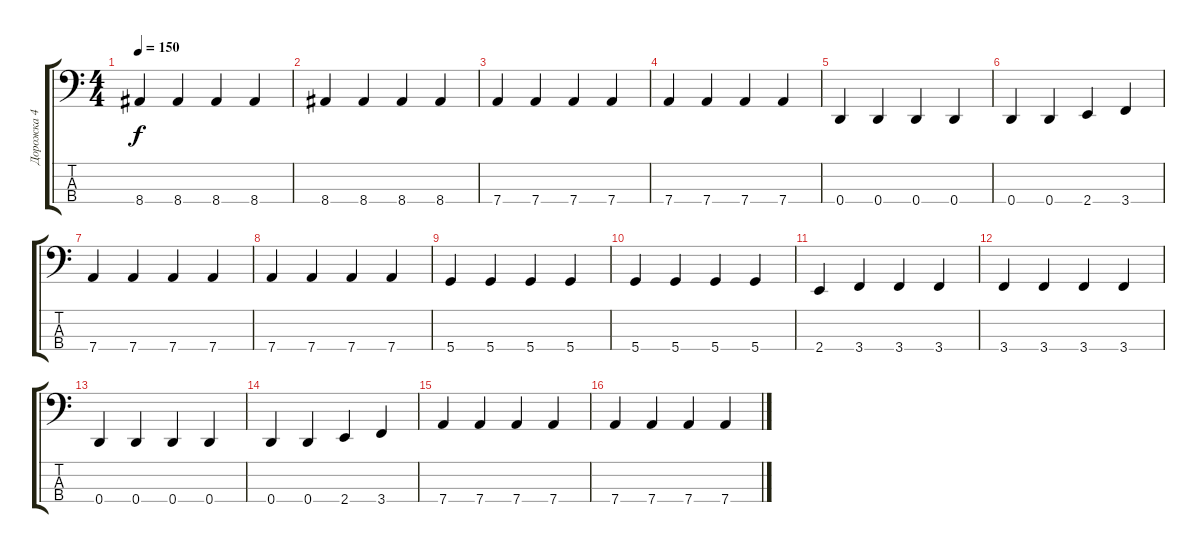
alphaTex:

\track ("Дорожка 4" "Дорожка 4") {instrument electricbasspick}
\staff {score tabs}
\tuning (G2 D2 A1 D1) {hide}
\ts (4 4)
\tempo 150
\clef f4
\ks c
8.4.4{dy f} 8.4.4 8.4.4 8.4.4 |
8.4.4 8.4.4 8.4.4 8.4.4 |
7.4.4 7.4.4 7.4.4 7.4.4 |
7.4.4 7.4.4 7.4.4 7.4.4 |
0.4.4 0.4.4 0.4.4 0.4.4 |
0.4.4 0.4.4 2.4.4 3.4.4 |
7.4.4 7.4.4 7.4.4 7.4.4 |
7.4.4 7.4.4 7.4.4 7.4.4 |
5.4.4 5.4.4 5.4.4 5.4.4 |
5.4.4 5.4.4 5.4.4 5.4.4 |
2.4.4 3.4.4 3.4.4 3.4.4 |
3.4.4 3.4.4 3.4.4 3.4.4 |
0.4.4 0.4.4 0.4.4 0.4.4 |
0.4.4 0.4.4 2.4.4 3.4.4 |
7.4.4 7.4.4 7.4.4 7.4.4 |
7.4.4 7.4.4 7.4.4 7.4.4
